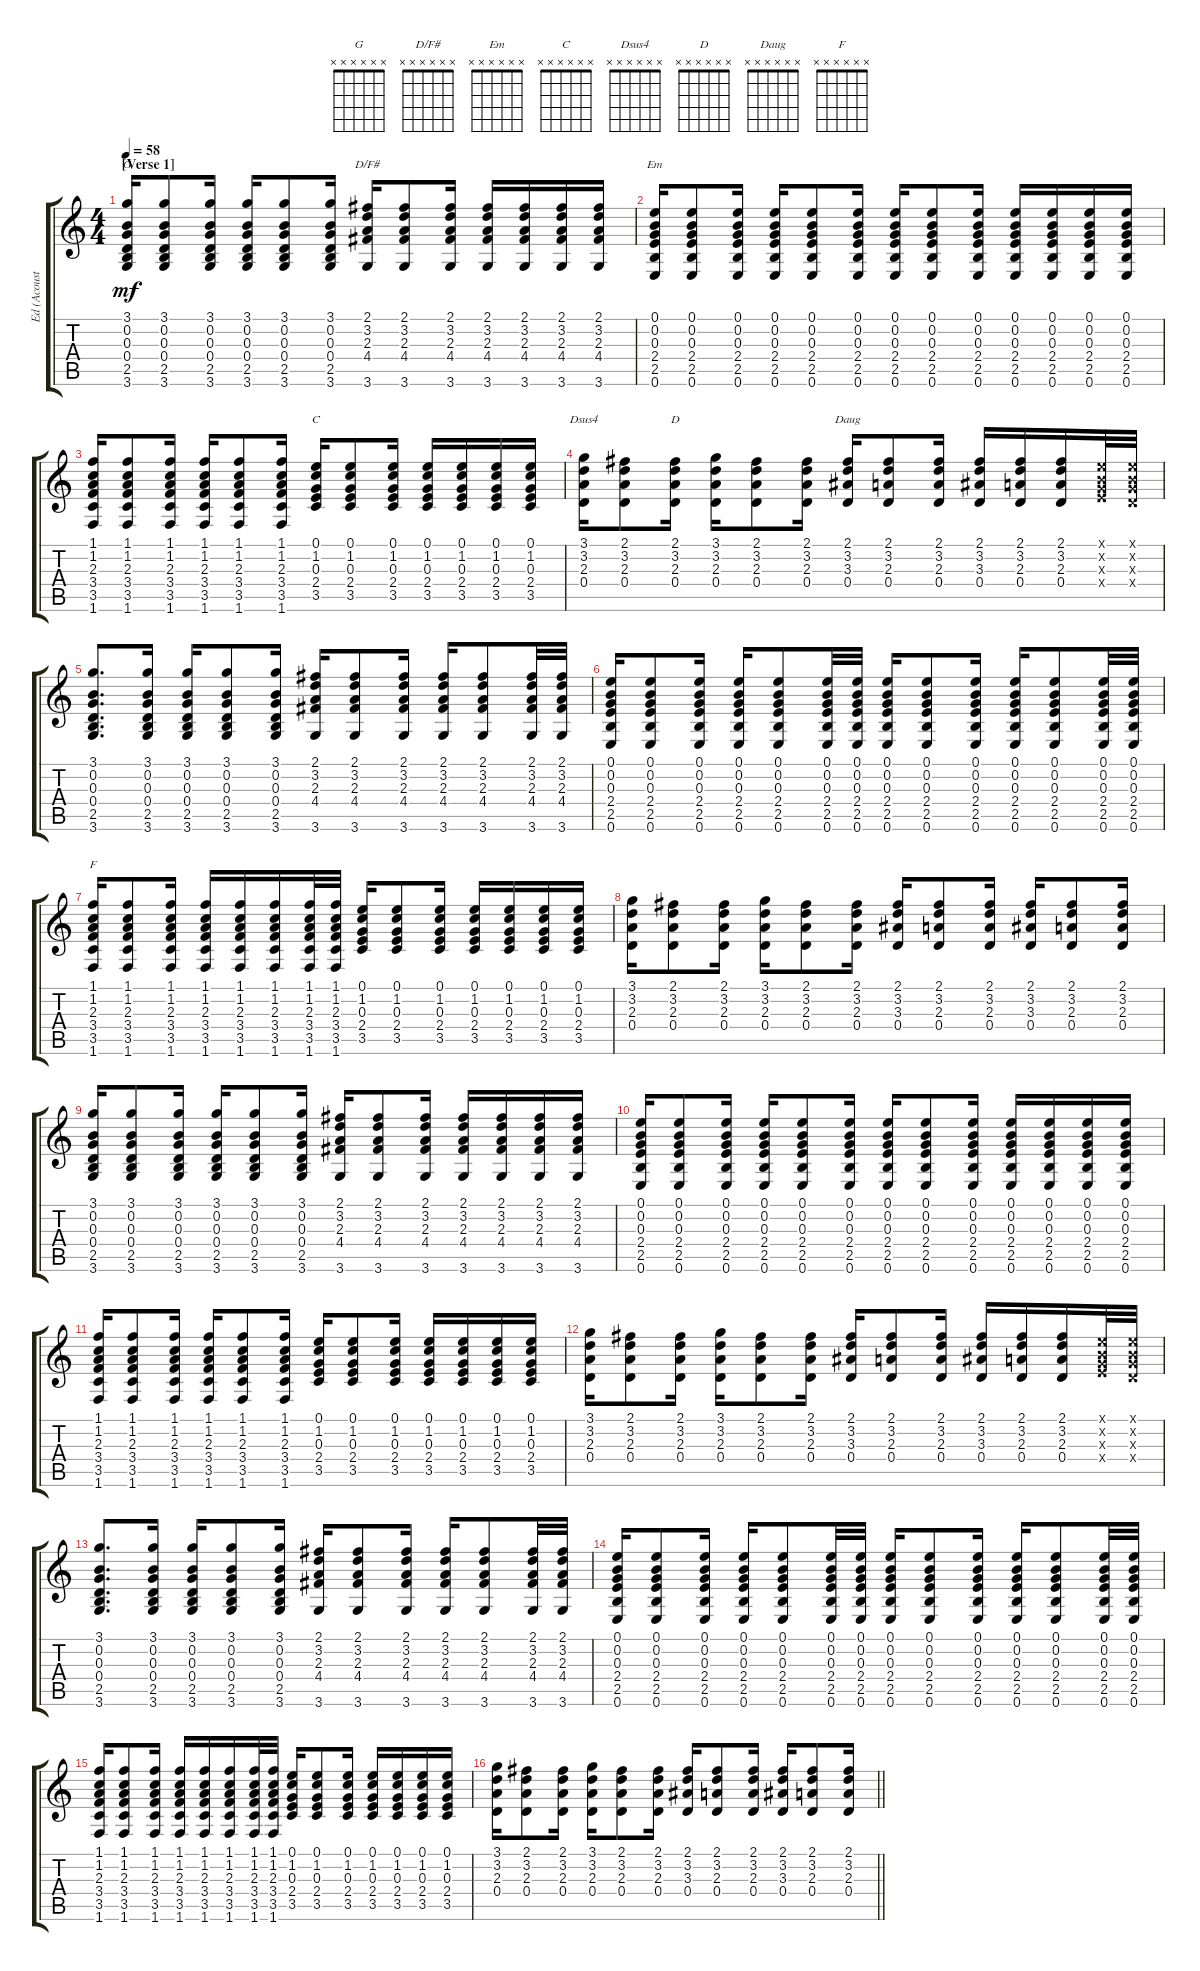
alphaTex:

\track ("Ed (Acoustic Overdub)" "Ed (Acoust") {instrument acousticguitarsteel}
\staff {score tabs}
\tuning (E4 B3 G3 D3 A2 E2) {hide}
\chord ("G" x x x x x x)
\chord ("D/F#" x x x x x x)
\chord ("Em" x x x x x x)
\chord ("C" x x x x x x)
\chord ("Dsus4" x x x x x x)
\chord ("D" x x x x x x)
\chord ("Daug" x x x x x x)
\chord ("F" x x x x x x)
\ts (4 4)
\section ("" "[Verse 1]")
\tempo 58
\clef g2
\ks c
(3.1 0.2 0.3 0.4 2.5 3.6).16{ch "G" dy mf} (3.1 0.2 0.3 0.4 2.5 3.6).8 (3.1 0.2 0.3 0.4 2.5 3.6).16 (3.1 0.2 0.3 0.4 2.5 3.6).16 (3.1 0.2 0.3 0.4 2.5 3.6).8 (3.1 0.2 0.3 0.4 2.5 3.6).16 (2.1 3.2 2.3 4.4 3.6).16{ch "D/F#"} (2.1 3.2 2.3 4.4 3.6).8 (2.1 3.2 2.3 4.4 3.6).16 (2.1 3.2 2.3 4.4 3.6).16 (2.1 3.2 2.3 4.4 3.6).16 (2.1 3.2 2.3 4.4 3.6).16 (2.1 3.2 2.3 4.4 3.6).16 |
(0.1 0.2 0.3 2.4 2.5 0.6).16{ch "Em"} (0.1 0.2 0.3 2.4 2.5 0.6).8 (0.1 0.2 0.3 2.4 2.5 0.6).16 (0.1 0.2 0.3 2.4 2.5 0.6).16 (0.1 0.2 0.3 2.4 2.5 0.6).8 (0.1 0.2 0.3 2.4 2.5 0.6).16 (0.1 0.2 0.3 2.4 2.5 0.6).16 (0.1 0.2 0.3 2.4 2.5 0.6).8 (0.1 0.2 0.3 2.4 2.5 0.6).16 (0.1 0.2 0.3 2.4 2.5 0.6).16 (0.1 0.2 0.3 2.4 2.5 0.6).16 (0.1 0.2 0.3 2.4 2.5 0.6).16 (0.1 0.2 0.3 2.4 2.5 0.6).16 |
(1.1 1.2 2.3 3.4 3.5 1.6).16 (1.1 1.2 2.3 3.4 3.5 1.6).8 (1.1 1.2 2.3 3.4 3.5 1.6).16 (1.1 1.2 2.3 3.4 3.5 1.6).16 (1.1 1.2 2.3 3.4 3.5 1.6).8 (1.1 1.2 2.3 3.4 3.5 1.6).16 (0.1 1.2 0.3 2.4 3.5).16{ch "C"} (0.1 1.2 0.3 2.4 3.5).8 (0.1 1.2 0.3 2.4 3.5).16 (0.1 1.2 0.3 2.4 3.5).16 (0.1 1.2 0.3 2.4 3.5).16 (0.1 1.2 0.3 2.4 3.5).16 (0.1 1.2 0.3 2.4 3.5).16 |
(3.1 3.2 2.3 0.4).16{ch "Dsus4"} (2.1 3.2 2.3 0.4).8 (2.1 3.2 2.3 0.4).16{ch "D"} (3.1 3.2 2.3 0.4).16 (2.1 3.2 2.3 0.4).8 (2.1 3.2 2.3 0.4).16 (2.1 3.2 3.3 0.4).16{ch "Daug"} (2.1 3.2 2.3 0.4).8 (2.1 3.2 2.3 0.4).16 (2.1 3.2 3.3 0.4).16 (2.1 3.2 2.3 0.4).16 (2.1 3.2 2.3 0.4).16 (0.1{x} 0.2{x} 0.3{x} 2.4{x}).32 (0.1{x} 0.2{x} 0.3{x} 0.4{x}).32 |
(3.1 0.2 0.3 0.4 2.5 3.6).8{d} (3.1 0.2 0.3 0.4 2.5 3.6).16 (3.1 0.2 0.3 0.4 2.5 3.6).16 (3.1 0.2 0.3 0.4 2.5 3.6).8 (3.1 0.2 0.3 0.4 2.5 3.6).16 (2.1 3.2 2.3 4.4 3.6).16 (2.1 3.2 2.3 4.4 3.6).8 (2.1 3.2 2.3 4.4 3.6).16 (2.1 3.2 2.3 4.4 3.6).16 (2.1 3.2 2.3 4.4 3.6).8 (2.1 3.2 2.3 4.4 3.6).32 (2.1 3.2 2.3 4.4 3.6).32 |
(0.1 0.2 0.3 2.4 2.5 0.6).16 (0.1 0.2 0.3 2.4 2.5 0.6).8 (0.1 0.2 0.3 2.4 2.5 0.6).16 (0.1 0.2 0.3 2.4 2.5 0.6).16 (0.1 0.2 0.3 2.4 2.5 0.6).8 (0.1 0.2 0.3 2.4 2.5 0.6).32 (0.1 0.2 0.3 2.4 2.5 0.6).32 (0.1 0.2 0.3 2.4 2.5 0.6).16 (0.1 0.2 0.3 2.4 2.5 0.6).8 (0.1 0.2 0.3 2.4 2.5 0.6).16 (0.1 0.2 0.3 2.4 2.5 0.6).16 (0.1 0.2 0.3 2.4 2.5 0.6).8 (0.1 0.2 0.3 2.4 2.5 0.6).32 (0.1 0.2 0.3 2.4 2.5 0.6).32 |
(1.1 1.2 2.3 3.4 3.5 1.6).16{ch "F"} (1.1 1.2 2.3 3.4 3.5 1.6).8 (1.1 1.2 2.3 3.4 3.5 1.6).16 (1.1 1.2 2.3 3.4 3.5 1.6).16 (1.1 1.2 2.3 3.4 3.5 1.6).16 (1.1 1.2 2.3 3.4 3.5 1.6).16 (1.1 1.2 2.3 3.4 3.5 1.6).32 (1.1 1.2 2.3 3.4 3.5 1.6).32 (0.1 1.2 0.3 2.4 3.5).16 (0.1 1.2 0.3 2.4 3.5).8 (0.1 1.2 0.3 2.4 3.5).16 (0.1 1.2 0.3 2.4 3.5).16 (0.1 1.2 0.3 2.4 3.5).16 (0.1 1.2 0.3 2.4 3.5).16 (0.1 1.2 0.3 2.4 3.5).16 |
(3.1 3.2 2.3 0.4).16 (2.1 3.2 2.3 0.4).8 (2.1 3.2 2.3 0.4).16 (3.1 3.2 2.3 0.4).16 (2.1 3.2 2.3 0.4).8 (2.1 3.2 2.3 0.4).16 (2.1 3.2 3.3 0.4).16 (2.1 3.2 2.3 0.4).8 (2.1 3.2 2.3 0.4).16 (2.1 3.2 3.3 0.4).16 (2.1 3.2 2.3 0.4).8 (2.1 3.2 2.3 0.4).16 |
(3.1 0.2 0.3 0.4 2.5 3.6).16 (3.1 0.2 0.3 0.4 2.5 3.6).8 (3.1 0.2 0.3 0.4 2.5 3.6).16 (3.1 0.2 0.3 0.4 2.5 3.6).16 (3.1 0.2 0.3 0.4 2.5 3.6).8 (3.1 0.2 0.3 0.4 2.5 3.6).16 (2.1 3.2 2.3 4.4 3.6).16 (2.1 3.2 2.3 4.4 3.6).8 (2.1 3.2 2.3 4.4 3.6).16 (2.1 3.2 2.3 4.4 3.6).16 (2.1 3.2 2.3 4.4 3.6).16 (2.1 3.2 2.3 4.4 3.6).16 (2.1 3.2 2.3 4.4 3.6).16 |
(0.1 0.2 0.3 2.4 2.5 0.6).16 (0.1 0.2 0.3 2.4 2.5 0.6).8 (0.1 0.2 0.3 2.4 2.5 0.6).16 (0.1 0.2 0.3 2.4 2.5 0.6).16 (0.1 0.2 0.3 2.4 2.5 0.6).8 (0.1 0.2 0.3 2.4 2.5 0.6).16 (0.1 0.2 0.3 2.4 2.5 0.6).16 (0.1 0.2 0.3 2.4 2.5 0.6).8 (0.1 0.2 0.3 2.4 2.5 0.6).16 (0.1 0.2 0.3 2.4 2.5 0.6).16 (0.1 0.2 0.3 2.4 2.5 0.6).16 (0.1 0.2 0.3 2.4 2.5 0.6).16 (0.1 0.2 0.3 2.4 2.5 0.6).16 |
(1.1 1.2 2.3 3.4 3.5 1.6).16 (1.1 1.2 2.3 3.4 3.5 1.6).8 (1.1 1.2 2.3 3.4 3.5 1.6).16 (1.1 1.2 2.3 3.4 3.5 1.6).16 (1.1 1.2 2.3 3.4 3.5 1.6).8 (1.1 1.2 2.3 3.4 3.5 1.6).16 (0.1 1.2 0.3 2.4 3.5).16 (0.1 1.2 0.3 2.4 3.5).8 (0.1 1.2 0.3 2.4 3.5).16 (0.1 1.2 0.3 2.4 3.5).16 (0.1 1.2 0.3 2.4 3.5).16 (0.1 1.2 0.3 2.4 3.5).16 (0.1 1.2 0.3 2.4 3.5).16 |
(3.1 3.2 2.3 0.4).16 (2.1 3.2 2.3 0.4).8 (2.1 3.2 2.3 0.4).16 (3.1 3.2 2.3 0.4).16 (2.1 3.2 2.3 0.4).8 (2.1 3.2 2.3 0.4).16 (2.1 3.2 3.3 0.4).16 (2.1 3.2 2.3 0.4).8 (2.1 3.2 2.3 0.4).16 (2.1 3.2 3.3 0.4).16 (2.1 3.2 2.3 0.4).16 (2.1 3.2 2.3 0.4).16 (0.1{x} 0.2{x} 0.3{x} 2.4{x}).32 (0.1{x} 0.2{x} 0.3{x} 0.4{x}).32 |
(3.1 0.2 0.3 0.4 2.5 3.6).8{d} (3.1 0.2 0.3 0.4 2.5 3.6).16 (3.1 0.2 0.3 0.4 2.5 3.6).16 (3.1 0.2 0.3 0.4 2.5 3.6).8 (3.1 0.2 0.3 0.4 2.5 3.6).16 (2.1 3.2 2.3 4.4 3.6).16 (2.1 3.2 2.3 4.4 3.6).8 (2.1 3.2 2.3 4.4 3.6).16 (2.1 3.2 2.3 4.4 3.6).16 (2.1 3.2 2.3 4.4 3.6).8 (2.1 3.2 2.3 4.4 3.6).32 (2.1 3.2 2.3 4.4 3.6).32 |
(0.1 0.2 0.3 2.4 2.5 0.6).16 (0.1 0.2 0.3 2.4 2.5 0.6).8 (0.1 0.2 0.3 2.4 2.5 0.6).16 (0.1 0.2 0.3 2.4 2.5 0.6).16 (0.1 0.2 0.3 2.4 2.5 0.6).8 (0.1 0.2 0.3 2.4 2.5 0.6).32 (0.1 0.2 0.3 2.4 2.5 0.6).32 (0.1 0.2 0.3 2.4 2.5 0.6).16 (0.1 0.2 0.3 2.4 2.5 0.6).8 (0.1 0.2 0.3 2.4 2.5 0.6).16 (0.1 0.2 0.3 2.4 2.5 0.6).16 (0.1 0.2 0.3 2.4 2.5 0.6).8 (0.1 0.2 0.3 2.4 2.5 0.6).32 (0.1 0.2 0.3 2.4 2.5 0.6).32 |
(1.1 1.2 2.3 3.4 3.5 1.6).16 (1.1 1.2 2.3 3.4 3.5 1.6).8 (1.1 1.2 2.3 3.4 3.5 1.6).16 (1.1 1.2 2.3 3.4 3.5 1.6).16 (1.1 1.2 2.3 3.4 3.5 1.6).16 (1.1 1.2 2.3 3.4 3.5 1.6).16 (1.1 1.2 2.3 3.4 3.5 1.6).32 (1.1 1.2 2.3 3.4 3.5 1.6).32 (0.1 1.2 0.3 2.4 3.5).16 (0.1 1.2 0.3 2.4 3.5).8 (0.1 1.2 0.3 2.4 3.5).16 (0.1 1.2 0.3 2.4 3.5).16 (0.1 1.2 0.3 2.4 3.5).16 (0.1 1.2 0.3 2.4 3.5).16 (0.1 1.2 0.3 2.4 3.5).16 |
\barLineRight lightlight
(3.1 3.2 2.3 0.4).16 (2.1 3.2 2.3 0.4).8 (2.1 3.2 2.3 0.4).16 (3.1 3.2 2.3 0.4).16 (2.1 3.2 2.3 0.4).8 (2.1 3.2 2.3 0.4).16 (2.1 3.2 3.3 0.4).16 (2.1 3.2 2.3 0.4).8 (2.1 3.2 2.3 0.4).16 (2.1 3.2 3.3 0.4).16 (2.1 3.2 2.3 0.4).8 (2.1 3.2 2.3 0.4).16
